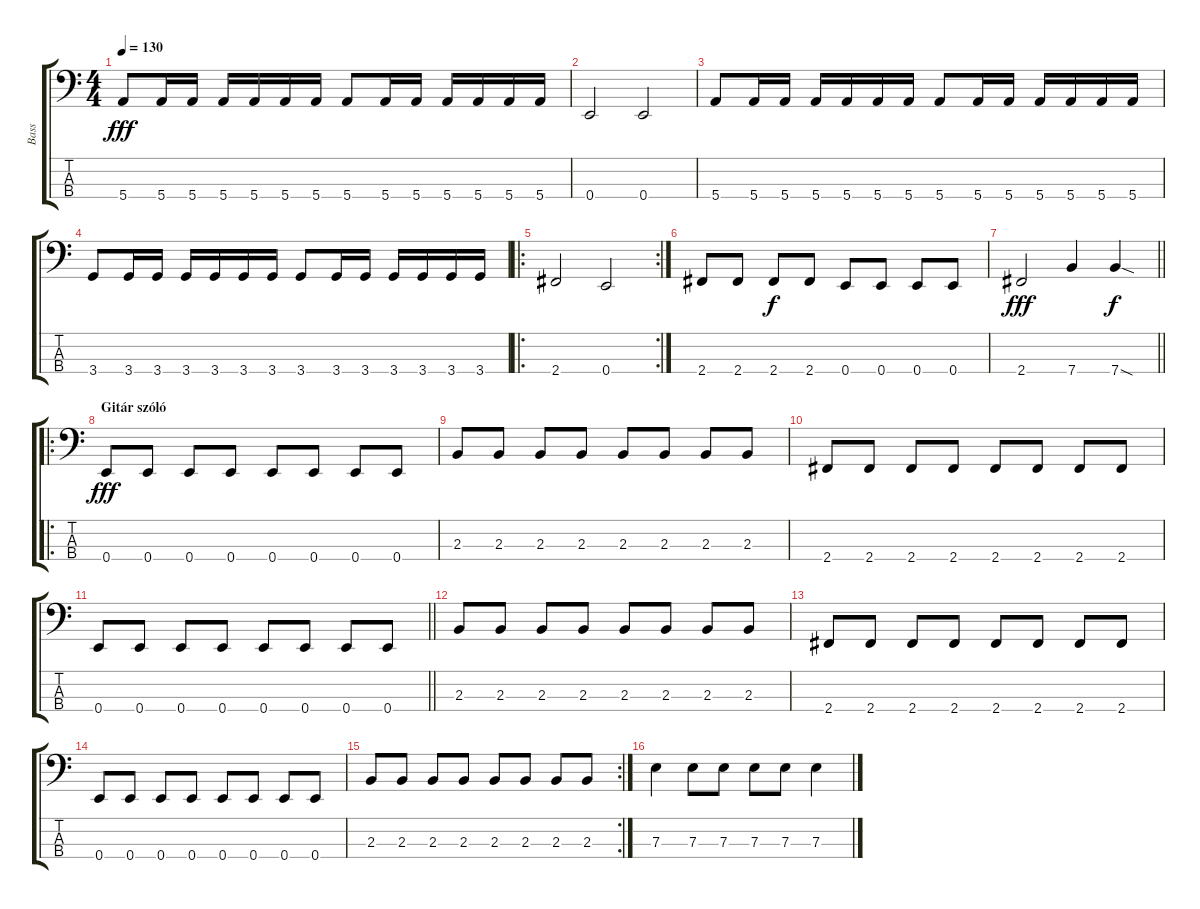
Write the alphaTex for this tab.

\track ("Bass" "Bass") {instrument electricbassfinger}
\staff {score tabs}
\tuning (G2 D2 A1 E1) {hide}
\ts (4 4)
\tempo 130
\clef f4
\ks c
5.4.8{dy fff} 5.4.16 5.4.16 5.4.16 5.4.16 5.4.16 5.4.16 5.4.8 5.4.16 5.4.16 5.4.16 5.4.16 5.4.16 5.4.16 |
0.4.2 0.4.2 |
5.4.8 5.4.16 5.4.16 5.4.16 5.4.16 5.4.16 5.4.16 5.4.8 5.4.16 5.4.16 5.4.16 5.4.16 5.4.16 5.4.16 |
3.4.8 3.4.16 3.4.16 3.4.16 3.4.16 3.4.16 3.4.16 3.4.8 3.4.16 3.4.16 3.4.16 3.4.16 3.4.16 3.4.16 |
\ro
\rc 2
2.4.2 0.4.2 |
2.4.8 2.4.8 2.4.8{dy f} 2.4.8 0.4.8 0.4.8 0.4.8 0.4.8 |
\barLineRight lightlight
2.4.2{dy fff} 7.4.4 7.4{sod}.4{dy f} |
\ro
\section ("" "Gitár szóló")
0.4.8{dy fff} 0.4.8 0.4.8 0.4.8 0.4.8 0.4.8 0.4.8 0.4.8 |
2.3.8 2.3.8 2.3.8 2.3.8 2.3.8 2.3.8 2.3.8 2.3.8 |
2.4.8 2.4.8 2.4.8 2.4.8 2.4.8 2.4.8 2.4.8 2.4.8 |
\barLineRight lightlight
0.4.8 0.4.8 0.4.8 0.4.8 0.4.8 0.4.8 0.4.8 0.4.8 |
2.3.8 2.3.8 2.3.8 2.3.8 2.3.8 2.3.8 2.3.8 2.3.8 |
2.4.8 2.4.8 2.4.8 2.4.8 2.4.8 2.4.8 2.4.8 2.4.8 |
0.4.8 0.4.8 0.4.8 0.4.8 0.4.8 0.4.8 0.4.8 0.4.8 |
\rc 2
2.3.8 2.3.8 2.3.8 2.3.8 2.3.8 2.3.8 2.3.8 2.3.8 |
7.3.4 7.3.8 7.3.8 7.3.8 7.3.8 7.3.4
